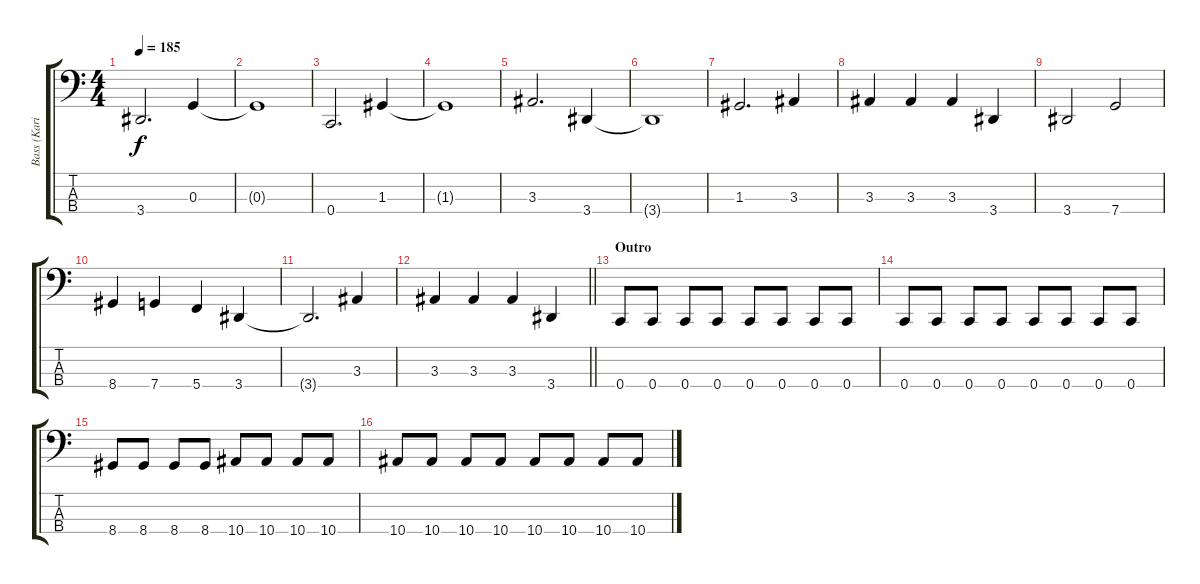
\track ("Bass (Karin Axelsson)" "Bass (Kari") {instrument electricbasspick}
\staff {score tabs}
\tuning (F2 C2 G1 C1) {hide}
\ts (4 4)
\tempo 185
\clef f4
\ks c
3.4.2{d dy f} 0.3.4 |
0.3{t}.1 |
0.4.2{d} 1.3.4 |
1.3{t}.1 |
3.3.2{d} 3.4.4 |
3.4{t}.1 |
1.3.2{d} 3.3.4 |
3.3.4 3.3.4 3.3.4 3.4.4 |
3.4.2 7.4.2 |
8.4.4 7.4.4 5.4.4 3.4.4 |
3.4{t}.2{d} 3.3.4 |
\barLineRight lightlight
3.3.4 3.3.4 3.3.4 3.4.4 |
\section ("" "Outro")
0.4.8 0.4.8 0.4.8 0.4.8 0.4.8 0.4.8 0.4.8 0.4.8 |
0.4.8 0.4.8 0.4.8 0.4.8 0.4.8 0.4.8 0.4.8 0.4.8 |
8.4.8 8.4.8 8.4.8 8.4.8 10.4.8 10.4.8 10.4.8 10.4.8 |
10.4.8 10.4.8 10.4.8 10.4.8 10.4.8 10.4.8 10.4.8 10.4.8
